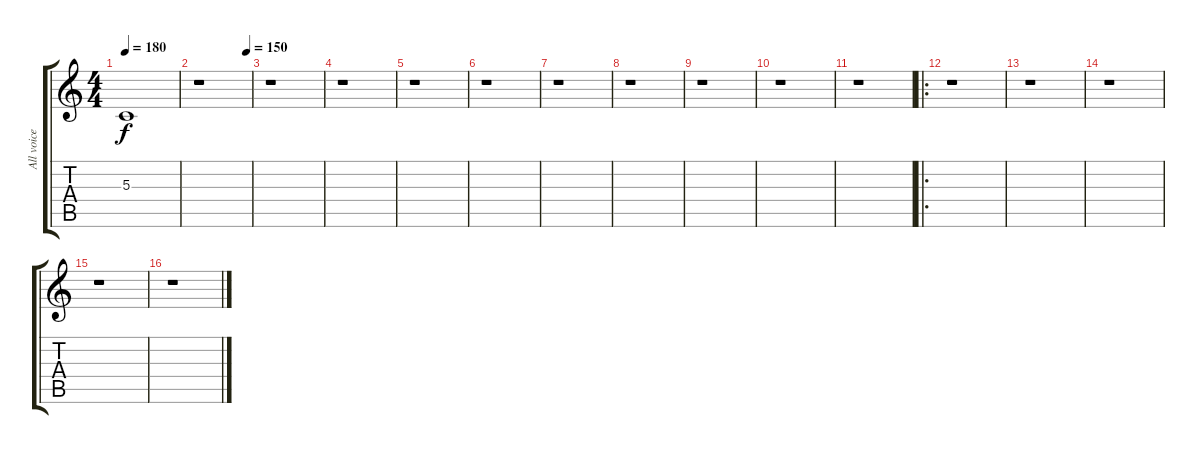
\track ("All voice" "All voice") {instrument choiraahs}
\staff {score tabs}
\tuning (E4 B3 G3 D3 A2 E2) {hide}
\ts (4 4)
\tempo 180
\clef g2
\ks c
5.3{t}.1{dy f} |
\tempo (150 0.9166666666666666)
r.1 |
r.1 |
r.1 |
r.1 |
r.1 |
r.1 |
r.1 |
r.1 |
r.1 |
r.1 |
\ro
r.1 |
r.1 |
r.1 |
r.1 |
r.1
